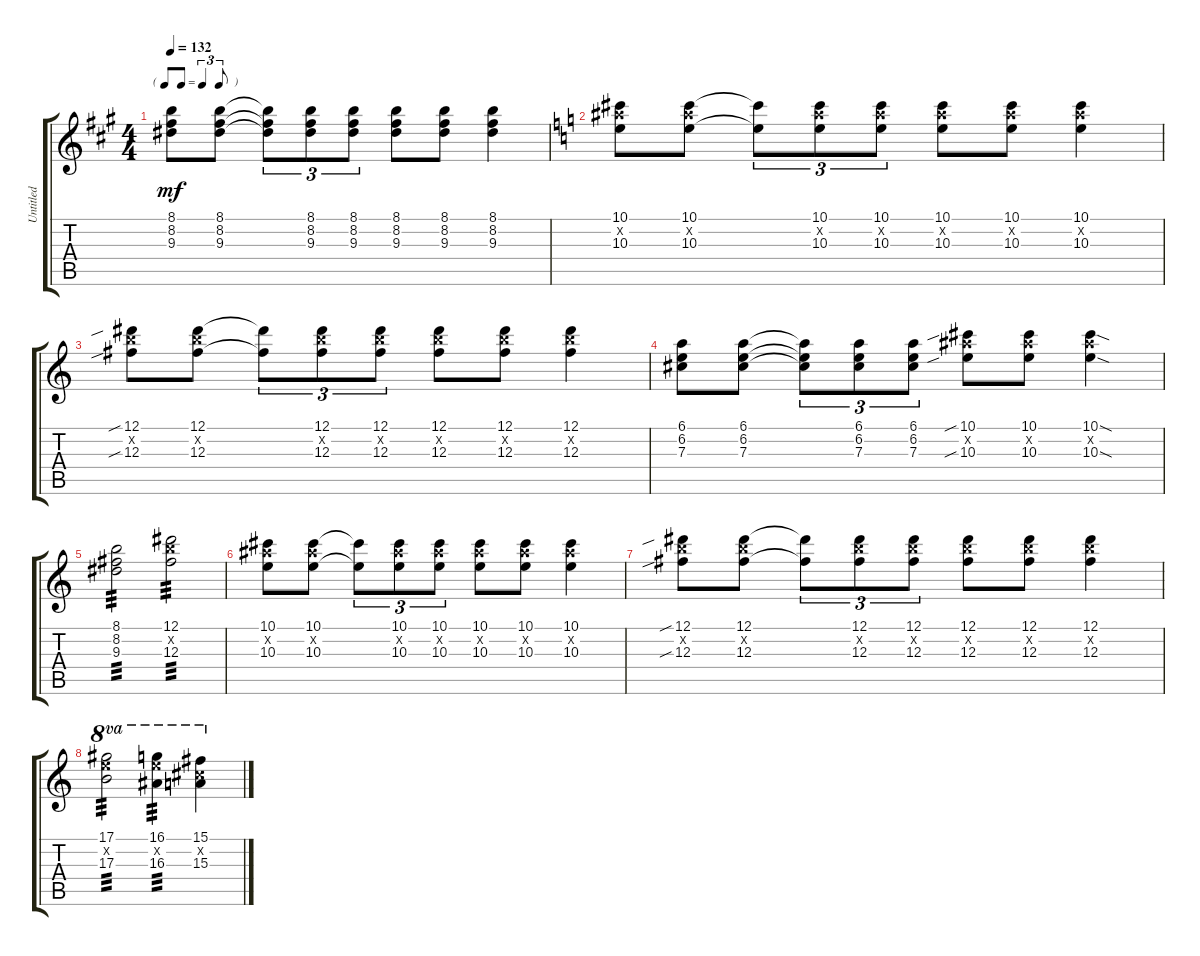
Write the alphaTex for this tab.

\track ("Untitled" "Untitled") {instrument electricguitarjazz}
\staff {score tabs}
\tuning (Eb4 Bb3 Gb3 Db3 Ab2 Eb2) {hide}
\ts (4 4)
\tf triplet8th
\tempo 132
\clef g2
\ks a
(8.1 8.2 9.3).8{dy mf} (8.1 8.2 9.3).8 (8.1{t} 8.2{t} 9.3{t}).8{tu (3 2)} (8.1 8.2 9.3).8{tu (3 2)} (8.1 8.2 9.3).8{tu (3 2)} (8.1 8.2 9.3).8 (8.1 8.2 9.3).8 (8.1 8.2 9.3).4 |
\ks c
(10.1 12.2{x} 10.3).8 (10.1 12.2{x} 10.3).8 (10.1{t} 10.3{t}).8{tu (3 2)} (10.1 12.2{x} 10.3).8{tu (3 2)} (10.1 12.2{x} 10.3).8{tu (3 2)} (10.1 12.2{x} 10.3).8 (10.1 12.2{x} 10.3).8 (10.1 12.2{x} 10.3).4 |
(12.1{sib} 13.2{x} 12.3{sib}).8 (12.1 13.2{x} 12.3).8 (12.1{t} 12.3{t}).8{tu (3 2)} (12.1 13.2{x} 12.3).8{tu (3 2)} (12.1 13.2{x} 12.3).8{tu (3 2)} (12.1 13.2{x} 12.3).8 (12.1 13.2{x} 12.3).8 (12.1 13.2{x} 12.3).4 |
(6.1 6.2 7.3).8 (6.1 6.2 7.3).8 (6.1{t} 6.2{t} 7.3{t}).8{tu (3 2)} (6.1 6.2 7.3).8{tu (3 2)} (6.1 6.2 7.3).8{tu (3 2)} (10.1{sib} 12.2{x} 10.3{sib}).8 (10.1 12.2{x} 10.3).8 (10.1{sod} 12.2{x} 10.3{sod}).4 |
(8.1 8.2 9.3).2{tp 3} (12.1 13.2{x} 12.3).2{tp 3} |
(10.1 12.2{x} 10.3).8 (10.1 12.2{x} 10.3).8 (10.1{t} 10.3{t}).8{tu (3 2)} (10.1 12.2{x} 10.3).8{tu (3 2)} (10.1 12.2{x} 10.3).8{tu (3 2)} (10.1 12.2{x} 10.3).8 (10.1 12.2{x} 10.3).8 (10.1 12.2{x} 10.3).4 |
(12.1{sib} 13.2{x} 12.3{sib}).8 (12.1 13.2{x} 12.3).8 (12.1{t} 12.3{t}).8{tu (3 2)} (12.1 13.2{x} 12.3).8{tu (3 2)} (12.1 13.2{x} 12.3).8{tu (3 2)} (12.1 13.2{x} 12.3).8 (12.1 13.2{x} 12.3).8 (12.1 13.2{x} 12.3).4 |
(17.1 18.2{x} 17.3).2{ot 8va tp 3} (16.1 18.2{x} 16.3).4{ot 8va tp 3} (15.1 15.2{x} 15.3).4{ot 8va}
